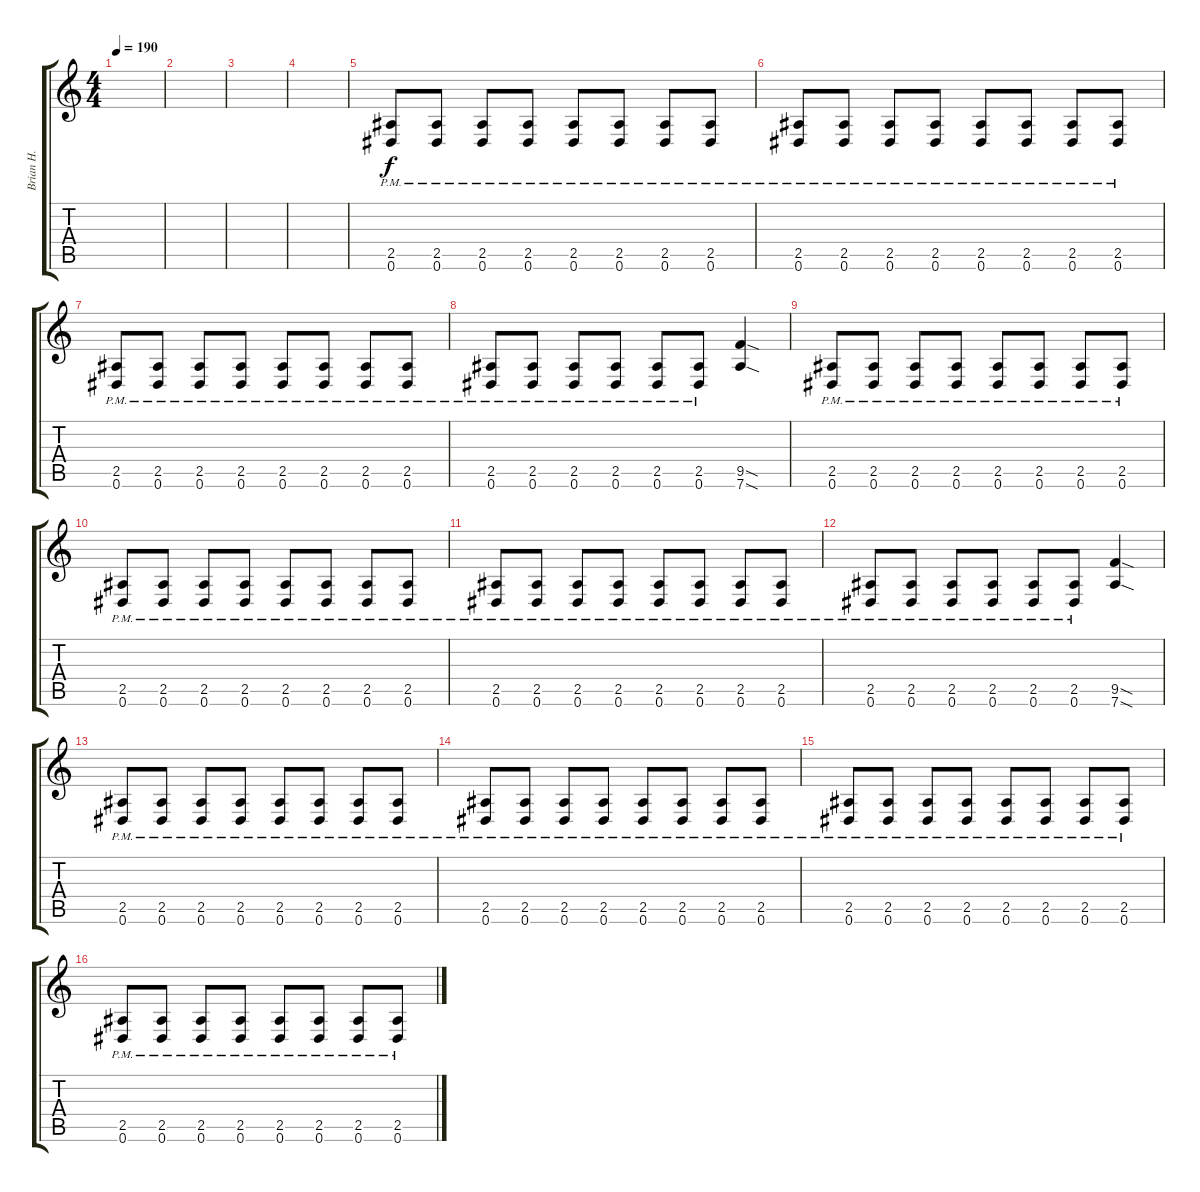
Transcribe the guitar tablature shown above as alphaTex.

\track ("Brian H." "Brian H.") {instrument distortionguitar}
\staff {score tabs}
\tuning (Eb4 Bb3 Gb3 Db3 Ab2 Eb2) {hide}
\ts (4 4)
\tempo 190
\clef g2
\ks c
|
|
|
|
(2.5{pm} 0.6{pm}).8 (2.5{pm} 0.6{pm}).8 (2.5{pm} 0.6{pm}).8 (2.5{pm} 0.6{pm}).8 (2.5{pm} 0.6{pm}).8 (2.5{pm} 0.6{pm}).8 (2.5{pm} 0.6{pm}).8 (2.5{pm} 0.6{pm}).8 |
(2.5{pm} 0.6{pm}).8 (2.5{pm} 0.6{pm}).8 (2.5{pm} 0.6{pm}).8 (2.5{pm} 0.6{pm}).8 (2.5{pm} 0.6{pm}).8 (2.5{pm} 0.6{pm}).8 (2.5{pm} 0.6{pm}).8 (2.5{pm} 0.6{pm}).8 |
(2.5{pm} 0.6{pm}).8 (2.5{pm} 0.6{pm}).8 (2.5{pm} 0.6{pm}).8 (2.5{pm} 0.6{pm}).8 (2.5{pm} 0.6{pm}).8 (2.5{pm} 0.6{pm}).8 (2.5{pm} 0.6{pm}).8 (2.5{pm} 0.6{pm}).8 |
(2.5{pm} 0.6{pm}).8 (2.5{pm} 0.6{pm}).8 (2.5{pm} 0.6{pm}).8 (2.5{pm} 0.6{pm}).8 (2.5{pm} 0.6{pm}).8 (2.5{pm} 0.6{pm}).8 (9.5{sod} 7.6{sod}).4 |
(2.5{pm} 0.6{pm}).8 (2.5{pm} 0.6{pm}).8 (2.5{pm} 0.6{pm}).8 (2.5{pm} 0.6{pm}).8 (2.5{pm} 0.6{pm}).8 (2.5{pm} 0.6{pm}).8 (2.5{pm} 0.6{pm}).8 (2.5{pm} 0.6{pm}).8 |
(2.5{pm} 0.6{pm}).8 (2.5{pm} 0.6{pm}).8 (2.5{pm} 0.6{pm}).8 (2.5{pm} 0.6{pm}).8 (2.5{pm} 0.6{pm}).8 (2.5{pm} 0.6{pm}).8 (2.5{pm} 0.6{pm}).8 (2.5{pm} 0.6{pm}).8 |
(2.5{pm} 0.6{pm}).8 (2.5{pm} 0.6{pm}).8 (2.5{pm} 0.6{pm}).8 (2.5{pm} 0.6{pm}).8 (2.5{pm} 0.6{pm}).8 (2.5{pm} 0.6{pm}).8 (2.5{pm} 0.6{pm}).8 (2.5{pm} 0.6{pm}).8 |
(2.5{pm} 0.6{pm}).8 (2.5{pm} 0.6{pm}).8 (2.5{pm} 0.6{pm}).8 (2.5{pm} 0.6{pm}).8 (2.5{pm} 0.6{pm}).8 (2.5{pm} 0.6{pm}).8 (9.5{sod} 7.6{sod}).4 |
(2.5{pm} 0.6{pm}).8 (2.5{pm} 0.6{pm}).8 (2.5{pm} 0.6{pm}).8 (2.5{pm} 0.6{pm}).8 (2.5{pm} 0.6{pm}).8 (2.5{pm} 0.6{pm}).8 (2.5{pm} 0.6{pm}).8 (2.5{pm} 0.6{pm}).8 |
(2.5{pm} 0.6{pm}).8 (2.5{pm} 0.6{pm}).8 (2.5{pm} 0.6{pm}).8 (2.5{pm} 0.6{pm}).8 (2.5{pm} 0.6{pm}).8 (2.5{pm} 0.6{pm}).8 (2.5{pm} 0.6{pm}).8 (2.5{pm} 0.6{pm}).8 |
(2.5{pm} 0.6{pm}).8 (2.5{pm} 0.6{pm}).8 (2.5{pm} 0.6{pm}).8 (2.5{pm} 0.6{pm}).8 (2.5{pm} 0.6{pm}).8 (2.5{pm} 0.6{pm}).8 (2.5{pm} 0.6{pm}).8 (2.5{pm} 0.6{pm}).8 |
(2.5{pm} 0.6{pm}).8 (2.5{pm} 0.6{pm}).8 (2.5{pm} 0.6{pm}).8 (2.5{pm} 0.6{pm}).8 (2.5{pm} 0.6{pm}).8 (2.5{pm} 0.6{pm}).8 (2.5{pm} 0.6{pm}).8 (2.5{pm} 0.6{pm}).8
